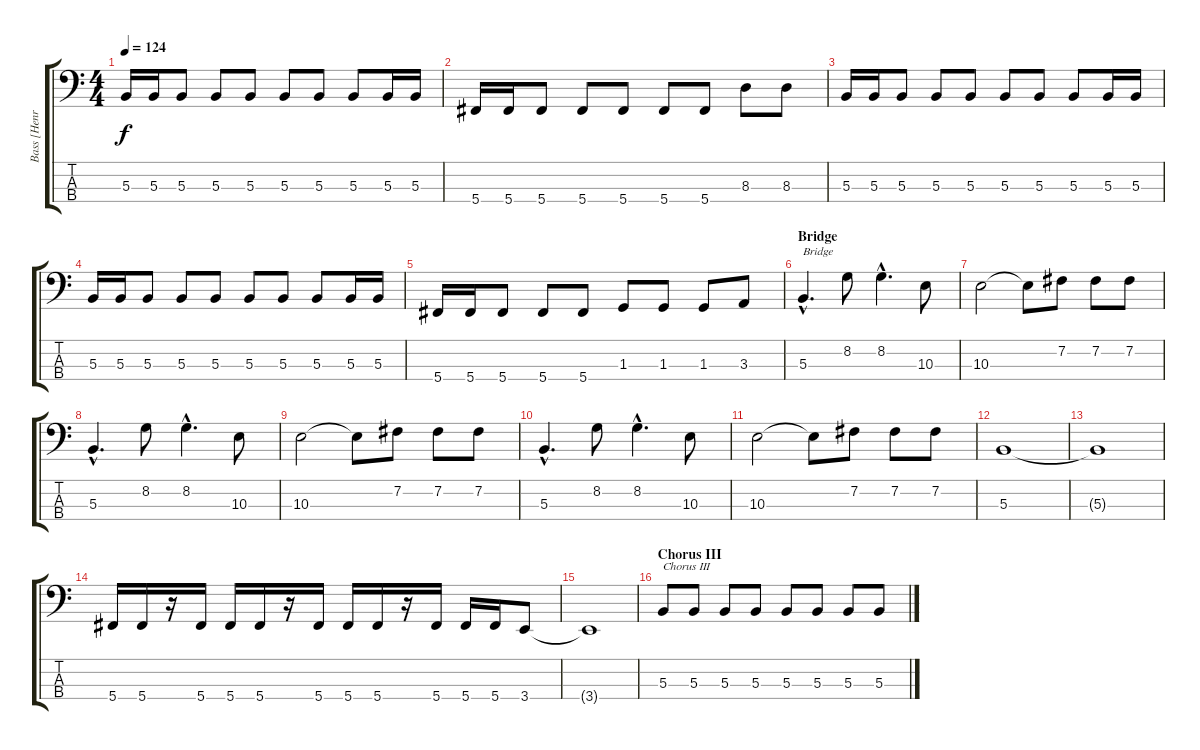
\track ("Bass [Henriksson]" "Bass [Henr") {instrument electricbasspick}
\staff {score tabs}
\tuning (E2 B1 Gb1 Db1) {hide}
\ts (4 4)
\tempo 124
\clef f4
\ks c
5.3.16{dy f} 5.3.16 5.3.8 5.3.8 5.3.8 5.3.8 5.3.8 5.3.8 5.3.16 5.3.16 |
5.4.16 5.4.16 5.4.8 5.4.8 5.4.8 5.4.8 5.4.8 8.3.8 8.3.8 |
5.3.16 5.3.16 5.3.8 5.3.8 5.3.8 5.3.8 5.3.8 5.3.8 5.3.16 5.3.16 |
5.3.16 5.3.16 5.3.8 5.3.8 5.3.8 5.3.8 5.3.8 5.3.8 5.3.16 5.3.16 |
5.4.16 5.4.16 5.4.8 5.4.8 5.4.8 1.3.8 1.3.8 1.3.8 3.3.8 |
\section ("" "Bridge")
5.3{hac}.4{d txt "Bridge"} 8.2.8 8.2{hac}.4{d} 10.3.8 |
10.3.2 10.3{t}.8 7.2.8 7.2.8 7.2.8 |
5.3{hac}.4{d} 8.2.8 8.2{hac}.4{d} 10.3.8 |
10.3.2 10.3{t}.8 7.2.8 7.2.8 7.2.8 |
5.3{hac}.4{d} 8.2.8 8.2{hac}.4{d} 10.3.8 |
10.3.2 10.3{t}.8 7.2.8 7.2.8 7.2.8 |
5.3.1 |
5.3{t}.1 |
5.4.16 5.4.16 r.16 5.4.16 5.4.16 5.4.16 r.16 5.4.16 5.4.16 5.4.16 r.16 5.4.16 5.4.16 5.4.16 3.4.8 |
3.4{t}.1 |
\section ("" "Chorus III")
5.3.8{txt "Chorus III"} 5.3.8 5.3.8 5.3.8 5.3.8 5.3.8 5.3.8 5.3.8
